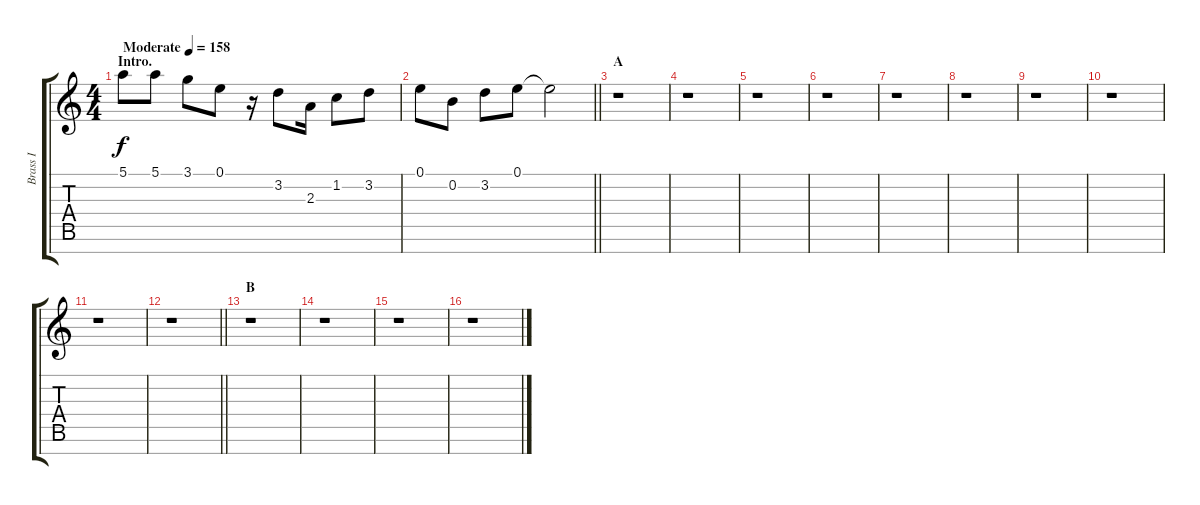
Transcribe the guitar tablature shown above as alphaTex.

\track ("Brass I" "Brass I") {instrument brasssection}
\staff {score tabs}
\tuning (E5 B4 G4 D4 A3 E3 B2) {hide}
\ts (4 4)
\section ("" "Intro.")
\tempo (158 "Moderate")
\clef g2
\ks c
5.1.8{dy f instrument brasssection} 5.1.8 3.1.8 0.1.8 r.16 3.2.8 2.3.16 1.2.8 3.2.8 |
\barLineRight lightlight
0.1.8 0.2.8 3.2.8 0.1.8 0.1{t}.2 |
\section ("" "A")
r.1 |
r.1 |
r.1 |
r.1 |
r.1 |
r.1 |
r.1 |
r.1 |
r.1 |
\barLineRight lightlight
r.1 |
\section ("" "B")
r.1 |
r.1 |
r.1 |
r.1
